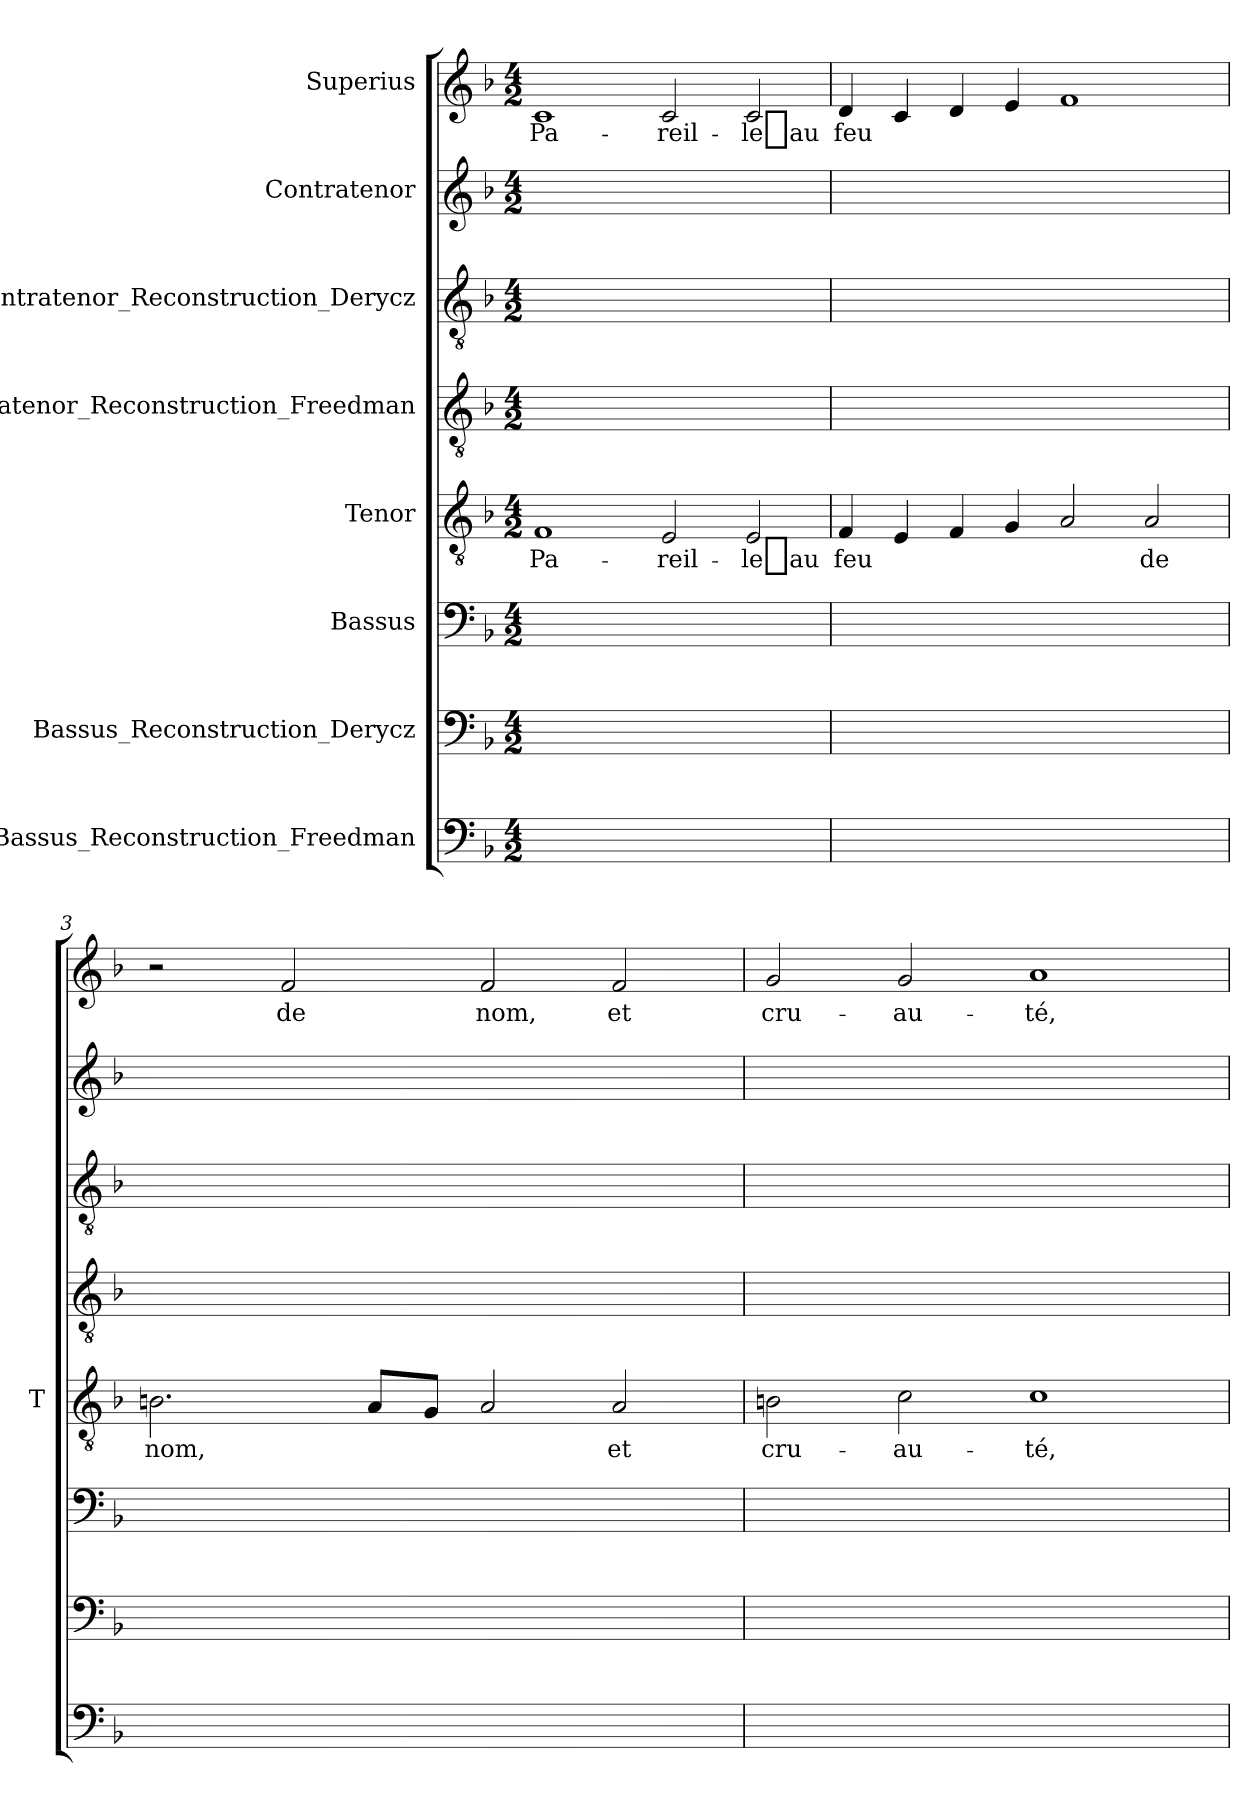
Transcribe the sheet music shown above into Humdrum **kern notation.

**kern	**kern	**kern	**kern	**text	**kern	**kern	**kern	**kern	**text
*part8	*part7	*part6	*part5	*part5	*part4	*part3	*part2	*part1	*part1
*staff8	*staff7	*staff6	*staff5	*staff5	*staff4	*staff3	*staff2	*staff1	*staff1
*I"Bassus_Reconstruction_Freedman	*I"Bassus_Reconstruction_Derycz	*I"Bassus	*I"Tenor	*	*I"Contratenor_Reconstruction_Freedman	*I"Contratenor_Reconstruction_Derycz	*I"Contratenor	*I"Superius	*
*	*	*	*I'T	*	*	*	*	*	*
*clefF4	*clefF4	*clefF4	*clefGv2	*	*clefGv2	*clefGv2	*clefG2	*clefG2	*
*k[b-]	*k[b-]	*k[b-]	*k[b-]	*	*k[b-]	*k[b-]	*k[b-]	*k[b-]	*
*M4/2	*M4/2	*M4/2	*M4/2	*	*M4/2	*M4/2	*M4/2	*M4/2	*
=1	=1	=1	=1	=1	=1	=1	=1	=1	=1
0ryy	0ryy	0ryy	1F	Pa-	0ryy	0ryy	0ryy	1c	Pa-
.	.	.	2E	reil-	.	.	.	2c	reil-
.	.	.	2E	-le_au	.	.	.	2c	-le_au
=2	=2	=2	=2	=2	=2	=2	=2	=2	=2
0ryy	0ryy	0ryy	4F	-feu	0ryy	0ryy	0ryy	4d	-feu
.	.	.	4E	.	.	.	.	4c	.
.	.	.	4F	.	.	.	.	4d	.
.	.	.	4G	.	.	.	.	4e	.
.	.	.	2A	.	.	.	.	1f	.
.	.	.	2A	-de	.	.	.	.	.
=3	=3	=3	=3	=3	=3	=3	=3	=3	=3
0ryy	0ryy	0ryy	2.Bn	-nom,	0ryy	0ryy	0ryy	2r	.
.	.	.	.	.	.	.	.	2f	-de
.	.	.	8AL	.	.	.	.	.	.
.	.	.	8GJ	.	.	.	.	.	.
.	.	.	2A	.	.	.	.	2f	-nom,
.	.	.	2A	-et	.	.	.	2f	-et
=4	=4	=4	=4	=4	=4	=4	=4	=4	=4
0ryy	0ryy	0ryy	2Bn	cru-	0ryy	0ryy	0ryy	2g	cru-
.	.	.	2c	au-	.	.	.	2g	au-
.	.	.	1c	-té,	.	.	.	1a	-té,
=	=	=	=	=	=	=	=	=	=
*-	*-	*-	*-	*-	*-	*-	*-	*-	*-
